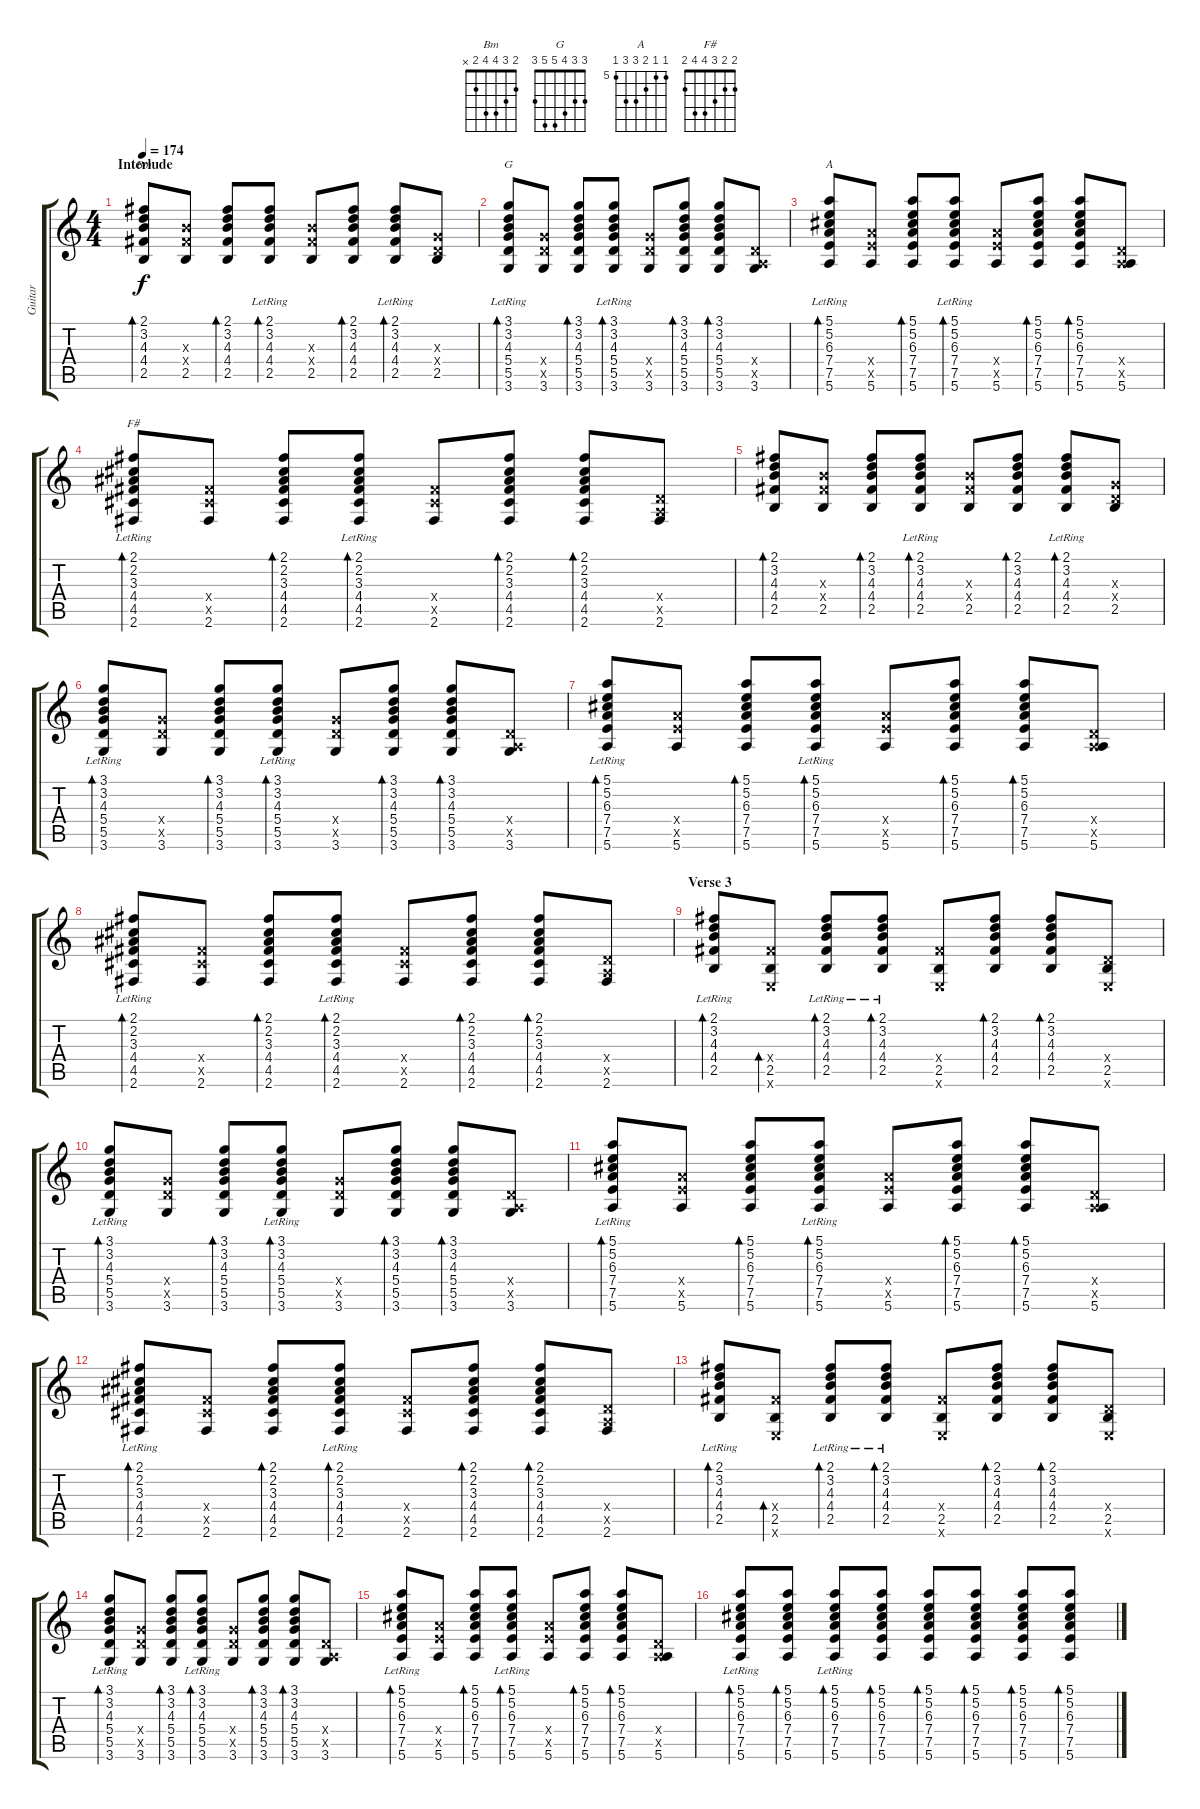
\track ("Guitar" "Guitar") {instrument electricguitarclean}
\staff {score tabs}
\tuning (E4 B3 G3 D3 A2 E2) {hide}
\chord ("Bm" 2 3 4 4 2 x)
\chord ("G" 3 3 4 5 5 3)
\chord ("A" 5 5 6 7 7 5) {firstfret 5}
\chord ("F#" 2 2 3 4 4 2)
\ts (4 4)
\section ("" "Interlude")
\tempo 174
\clef g2
\ks c
(2.1 3.2 4.3 4.4 2.5).8{bd 60 ch "Bm" dy f volume 11} (4.3{x} 4.4{x} 2.5).8 (2.1 3.2 4.3 4.4 2.5).8{bd 60} (2.1{lr} 3.2{lr} 4.3 4.4{lr} 2.5{lr}).8{bd 60} (4.3{x} 4.4{x} 2.5).8 (2.1 3.2 4.3 4.4 2.5).8{bd 60} (2.1{lr} 3.2 4.3 4.4{lr} 2.5{lr}).8{bd 60} (0.3{x} 0.4{x} 2.5).8 |
(3.1{lr} 3.2{lr} 4.3{lr} 5.4{lr} 5.5{lr} 3.6{lr}).8{bd 60 ch "G"} (5.4{x} 5.5{x} 3.6).8 (3.1 3.2 4.3 5.4 5.5 3.6).8{bd 60} (3.1{lr} 3.2{lr} 4.3{lr} 5.4{lr} 5.5{lr} 3.6).8{bd 60} (5.4{x} 5.5{x} 3.6).8 (3.1 3.2 4.3 5.4 5.5 3.6).8{bd 60} (3.1 3.2 4.3 5.4 5.5 3.6).8{bd 60} (0.4{x} 0.5{x} 3.6).8 |
(5.1{lr} 5.2{lr} 6.3{lr} 7.4{lr} 7.5{lr} 5.6{lr}).8{bd 60 ch "A"} (7.4{x} 7.5{x} 5.6).8 (5.1 5.2 6.3 7.4 7.5 5.6).8{bd 60} (5.1{lr} 5.2{lr} 6.3{lr} 7.4{lr} 7.5{lr} 5.6{lr}).8{bd 60} (7.4{x} 7.5{x} 5.6).8 (5.1 5.2 6.3 7.4 7.5 5.6).8{bd 60} (5.1 5.2 6.3 7.4 7.5 5.6).8{bd 60} (0.4{x} 0.5{x} 5.6).8 |
(2.1{lr} 2.2{lr} 3.3{lr} 4.4{lr} 4.5{lr} 2.6{lr}).8{bd 60 ch "F#"} (4.4{x} 4.5{x} 2.6).8 (2.1 2.2 3.3 4.4 4.5 2.6).8{bd 60} (2.1{lr} 2.2{lr} 3.3{lr} 4.4{lr} 4.5{lr} 2.6{lr}).8{bd 60} (4.4{x} 4.5{x} 2.6).8 (2.1 2.2 3.3 4.4 4.5 2.6).8{bd 60} (2.1 2.2 3.3 4.4 4.5 2.6).8{bd 60} (0.4{x} 0.5{x} 2.6).8 |
(2.1 3.2 4.3 4.4 2.5).8{bd 60} (4.3{x} 4.4{x} 2.5).8 (2.1 3.2 4.3 4.4 2.5).8{bd 60} (2.1{lr} 3.2{lr} 4.3 4.4{lr} 2.5{lr}).8{bd 60} (4.3{x} 4.4{x} 2.5).8 (2.1 3.2 4.3 4.4 2.5).8{bd 60} (2.1{lr} 3.2 4.3 4.4{lr} 2.5{lr}).8{bd 60} (0.3{x} 0.4{x} 2.5).8 |
(3.1{lr} 3.2{lr} 4.3{lr} 5.4{lr} 5.5{lr} 3.6{lr}).8{bd 60} (5.4{x} 5.5{x} 3.6).8 (3.1 3.2 4.3 5.4 5.5 3.6).8{bd 60} (3.1{lr} 3.2{lr} 4.3{lr} 5.4{lr} 5.5{lr} 3.6).8{bd 60} (5.4{x} 5.5{x} 3.6).8 (3.1 3.2 4.3 5.4 5.5 3.6).8{bd 60} (3.1 3.2 4.3 5.4 5.5 3.6).8{bd 60} (0.4{x} 0.5{x} 3.6).8 |
(5.1{lr} 5.2{lr} 6.3{lr} 7.4{lr} 7.5{lr} 5.6{lr}).8{bd 60} (7.4{x} 7.5{x} 5.6).8 (5.1 5.2 6.3 7.4 7.5 5.6).8{bd 60} (5.1{lr} 5.2{lr} 6.3{lr} 7.4{lr} 7.5{lr} 5.6{lr}).8{bd 60} (7.4{x} 7.5{x} 5.6).8 (5.1 5.2 6.3 7.4 7.5 5.6).8{bd 60} (5.1 5.2 6.3 7.4 7.5 5.6).8{bd 60} (0.4{x} 0.5{x} 5.6).8 |
(2.1{lr} 2.2{lr} 3.3{lr} 4.4{lr} 4.5{lr} 2.6{lr}).8{bd 60} (4.4{x} 4.5{x} 2.6).8 (2.1 2.2 3.3 4.4 4.5 2.6).8{bd 60} (2.1{lr} 2.2{lr} 3.3{lr} 4.4{lr} 4.5{lr} 2.6{lr}).8{bd 60} (4.4{x} 4.5{x} 2.6).8 (2.1 2.2 3.3 4.4 4.5 2.6).8{bd 60} (2.1 2.2 3.3 4.4 4.5 2.6).8{bd 60} (0.4{x} 0.5{x} 2.6).8 |
\section ("" "Verse 3")
(2.1{lr} 3.2{lr} 4.3{lr} 4.4{lr} 2.5{lr}).8{bd 60 volume 13} (4.4{x} 2.5 0.6{x}).8{bd 60} (2.1{lr} 3.2{lr} 4.3{lr} 4.4{lr} 2.5{lr}).8{bd 60} (2.1{lr} 3.2{lr} 4.3{lr} 4.4{lr} 2.5{lr}).8{bd 60} (4.4{x} 2.5 0.6{x}).8 (2.1 3.2 4.3 4.4 2.5).8{bd 60} (2.1 3.2 4.3 4.4 2.5).8{bd 60} (0.4{x} 2.5 0.6{x}).8 |
(3.1{lr} 3.2{lr} 4.3{lr} 5.4{lr} 5.5{lr} 3.6{lr}).8{bd 60} (5.4{x} 5.5{x} 3.6).8 (3.1 3.2 4.3 5.4 5.5 3.6).8{bd 60} (3.1{lr} 3.2{lr} 4.3{lr} 5.4{lr} 5.5{lr} 3.6).8{bd 60} (5.4{x} 5.5{x} 3.6).8 (3.1 3.2 4.3 5.4 5.5 3.6).8{bd 60} (3.1 3.2 4.3 5.4 5.5 3.6).8{bd 60} (0.4{x} 0.5{x} 3.6).8 |
(5.1{lr} 5.2{lr} 6.3{lr} 7.4{lr} 7.5{lr} 5.6{lr}).8{bd 60} (7.4{x} 7.5{x} 5.6).8 (5.1 5.2 6.3 7.4 7.5 5.6).8{bd 60} (5.1{lr} 5.2{lr} 6.3{lr} 7.4{lr} 7.5{lr} 5.6{lr}).8{bd 60} (7.4{x} 7.5{x} 5.6).8 (5.1 5.2 6.3 7.4 7.5 5.6).8{bd 60} (5.1 5.2 6.3 7.4 7.5 5.6).8{bd 60} (0.4{x} 0.5{x} 5.6).8 |
(2.1{lr} 2.2{lr} 3.3{lr} 4.4{lr} 4.5{lr} 2.6{lr}).8{bd 60} (4.4{x} 4.5{x} 2.6).8 (2.1 2.2 3.3 4.4 4.5 2.6).8{bd 60} (2.1{lr} 2.2{lr} 3.3{lr} 4.4{lr} 4.5{lr} 2.6{lr}).8{bd 60} (4.4{x} 4.5{x} 2.6).8 (2.1 2.2 3.3 4.4 4.5 2.6).8{bd 60} (2.1 2.2 3.3 4.4 4.5 2.6).8{bd 60} (0.4{x} 0.5{x} 2.6).8 |
(2.1{lr} 3.2{lr} 4.3{lr} 4.4{lr} 2.5{lr}).8{bd 60} (4.4{x} 2.5 0.6{x}).8{bd 60} (2.1{lr} 3.2{lr} 4.3{lr} 4.4{lr} 2.5{lr}).8{bd 60} (2.1{lr} 3.2{lr} 4.3{lr} 4.4{lr} 2.5{lr}).8{bd 60} (4.4{x} 2.5 0.6{x}).8 (2.1 3.2 4.3 4.4 2.5).8{bd 60} (2.1 3.2 4.3 4.4 2.5).8{bd 60} (0.4{x} 2.5 0.6{x}).8 |
(3.1{lr} 3.2{lr} 4.3{lr} 5.4{lr} 5.5{lr} 3.6{lr}).8{bd 60} (5.4{x} 5.5{x} 3.6).8 (3.1 3.2 4.3 5.4 5.5 3.6).8{bd 60} (3.1{lr} 3.2{lr} 4.3{lr} 5.4{lr} 5.5{lr} 3.6).8{bd 60} (5.4{x} 5.5{x} 3.6).8 (3.1 3.2 4.3 5.4 5.5 3.6).8{bd 60} (3.1 3.2 4.3 5.4 5.5 3.6).8{bd 60} (0.4{x} 0.5{x} 3.6).8 |
(5.1{lr} 5.2{lr} 6.3{lr} 7.4{lr} 7.5{lr} 5.6{lr}).8{bd 60} (7.4{x} 7.5{x} 5.6).8 (5.1 5.2 6.3 7.4 7.5 5.6).8{bd 60} (5.1{lr} 5.2{lr} 6.3{lr} 7.4{lr} 7.5{lr} 5.6{lr}).8{bd 60} (7.4{x} 7.5{x} 5.6).8 (5.1 5.2 6.3 7.4 7.5 5.6).8{bd 60} (5.1 5.2 6.3 7.4 7.5 5.6).8{bd 60} (0.4{x} 0.5{x} 5.6).8 |
(5.1{lr} 5.2{lr} 6.3{lr} 7.4{lr} 7.5{lr} 5.6{lr}).8{bd 60} (5.1 5.2 6.3 7.4 7.5 5.6).8{bd 60} (5.1{lr} 5.2{lr} 6.3{lr} 7.4{lr} 7.5{lr} 5.6{lr}).8{bd 60} (5.1 5.2 6.3 7.4 7.5 5.6).8{bd 60} (5.1 5.2 6.3 7.4 7.5 5.6).8{bd 60} (5.1 5.2 6.3 7.4 7.5 5.6).8{bd 60} (5.1 5.2 6.3 7.4 7.5 5.6).8{bd 60} (5.1 5.2 6.3 7.4 7.5 5.6).8{bd 60}
